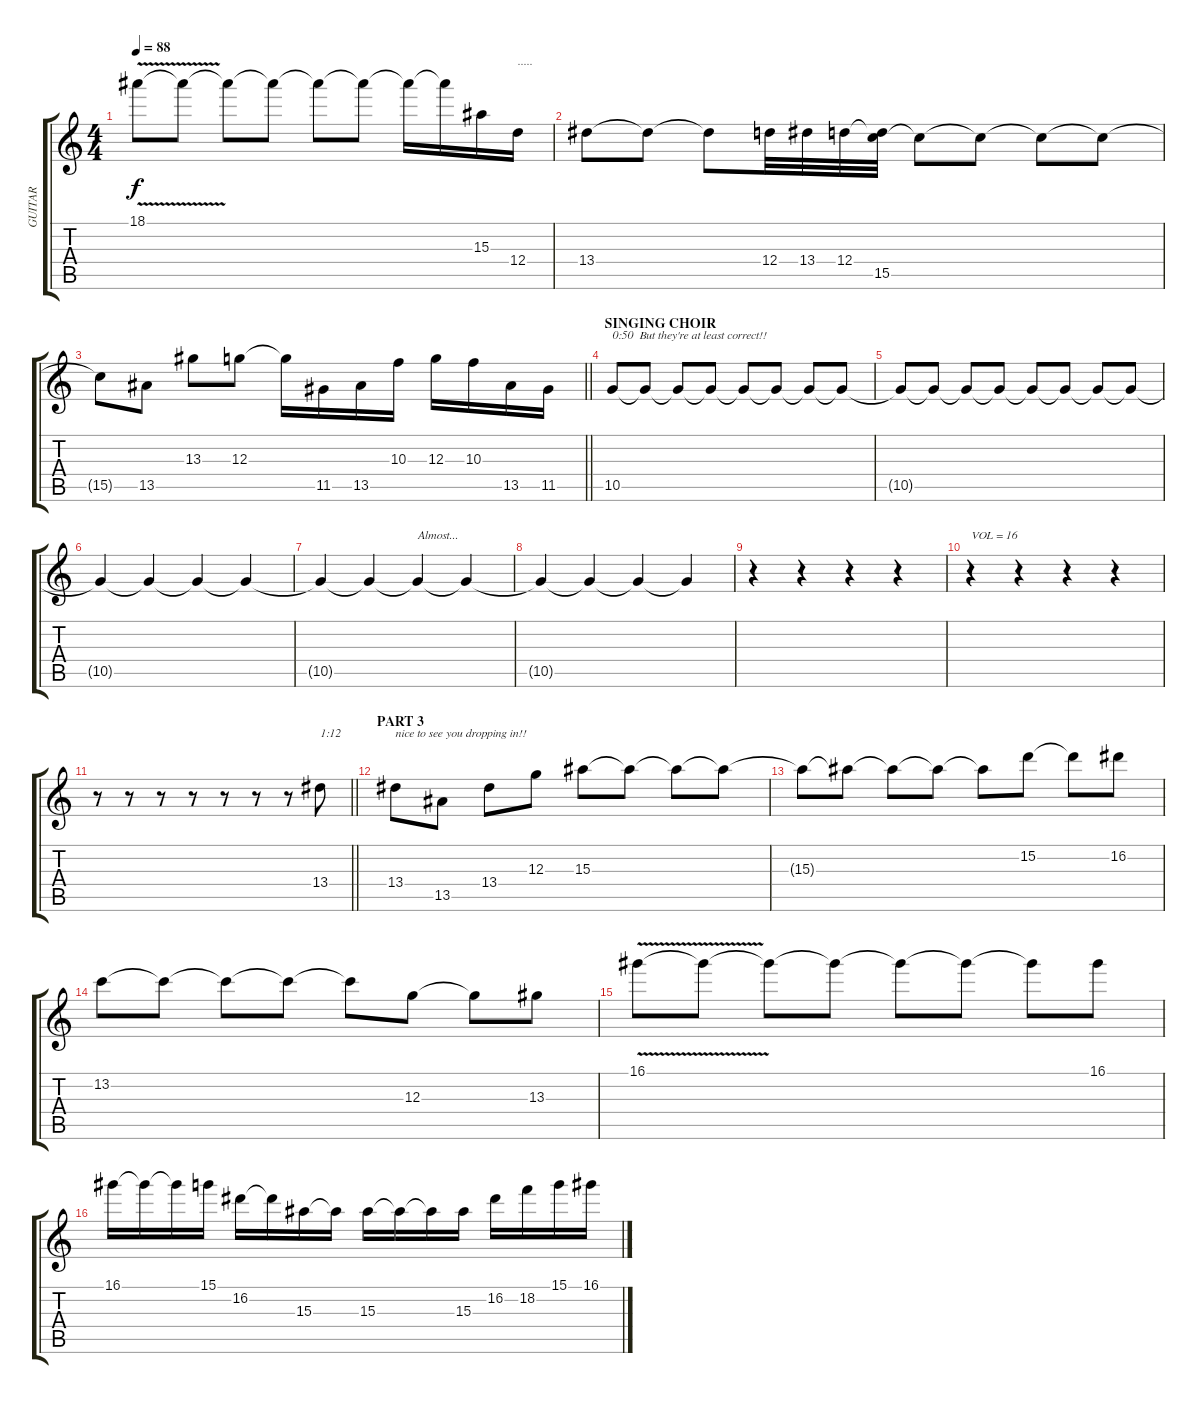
\track ("GUITAR" "GUITAR") {instrument distortionguitar}
\staff {score tabs}
\tuning (E4 B3 G3 D3 A2 E2) {hide}
\ts (4 4)
\tempo 88
\clef g2
\ks c
18.1{v}.8{dy f} 18.1{t}.8 18.1{t}.8 18.1{t}.8 18.1{t}.8 18.1{t}.8 18.1{t}.16 18.1{t}.16 15.3.16 12.4.16{txt "....."} |
13.4.8 13.4{t}.8 13.4{t}.8 12.4.32 13.4.32 12.4.32 (12.4{t} 15.5).32 15.5{t}.8 15.5{t}.8 15.5{t}.8 15.5{t}.8 |
\barLineRight lightlight
15.5{t}.8 13.5.8 13.3.8 12.3.8 12.3{t}.16 11.5.16 13.5.16 10.3.16 12.3.16 10.3.16 13.5.16 11.5.16 |
\section ("" "SINGING CHOIR")
10.5.8{txt "0:50  But they're at least correct!!" volume 2} 10.5{t}.8 10.5{t}.8 10.5{t}.8 10.5{t}.8 10.5{t}.8 10.5{t}.8 10.5{t}.8 |
10.5{t}.8 10.5{t}.8 10.5{t}.8 10.5{t}.8 10.5{t}.8 10.5{t}.8 10.5{t}.8 10.5{t}.8 |
10.5{t}.4 10.5{t}.4 10.5{t}.4 10.5{t}.4 |
10.5{t}.4 10.5{t}.4 10.5{t}.4{txt "Almost..."} 10.5{t}.4 |
10.5{t}.4 10.5{t}.4 10.5{t}.4 10.5{t}.4 |
r.4 r.4 r.4 r.4 |
r.4{txt "VOL = 16" volume 16} r.4 r.4 r.4 |
\barLineRight lightlight
r.8 r.8 r.8 r.8 r.8 r.8 r.8 13.4.8{txt "1:12"} |
\section ("" "PART 3")
13.4.8{txt "nice to see you dropping in!!"} 13.5.8 13.4.8 12.3.8 15.3.8 15.3{t}.8 15.3{t}.8 15.3{t}.8 |
15.3{t}.8 15.3{t}.8 15.3{t}.8 15.3{t}.8 15.3{t}.8 15.2.8 15.2{t}.8 16.2.8 |
13.2.8 13.2{t}.8 13.2{t}.8 13.2{t}.8 13.2{t}.8 12.3.8 12.3{t}.8 13.3.8 |
16.1{v}.8 16.1{t}.8 16.1{t}.8 16.1{t}.8 16.1{t}.8 16.1{t}.8 16.1{t}.8 16.1.8 |
16.1.16 16.1{t}.16 16.1{t}.16 15.1.16 16.2.16 16.2{t}.16 15.3.16 15.3{t}.16 15.3.16 15.3{t}.16 15.3{t}.16 15.3.16 16.2.16 18.2.16 15.1.16 16.1.16
